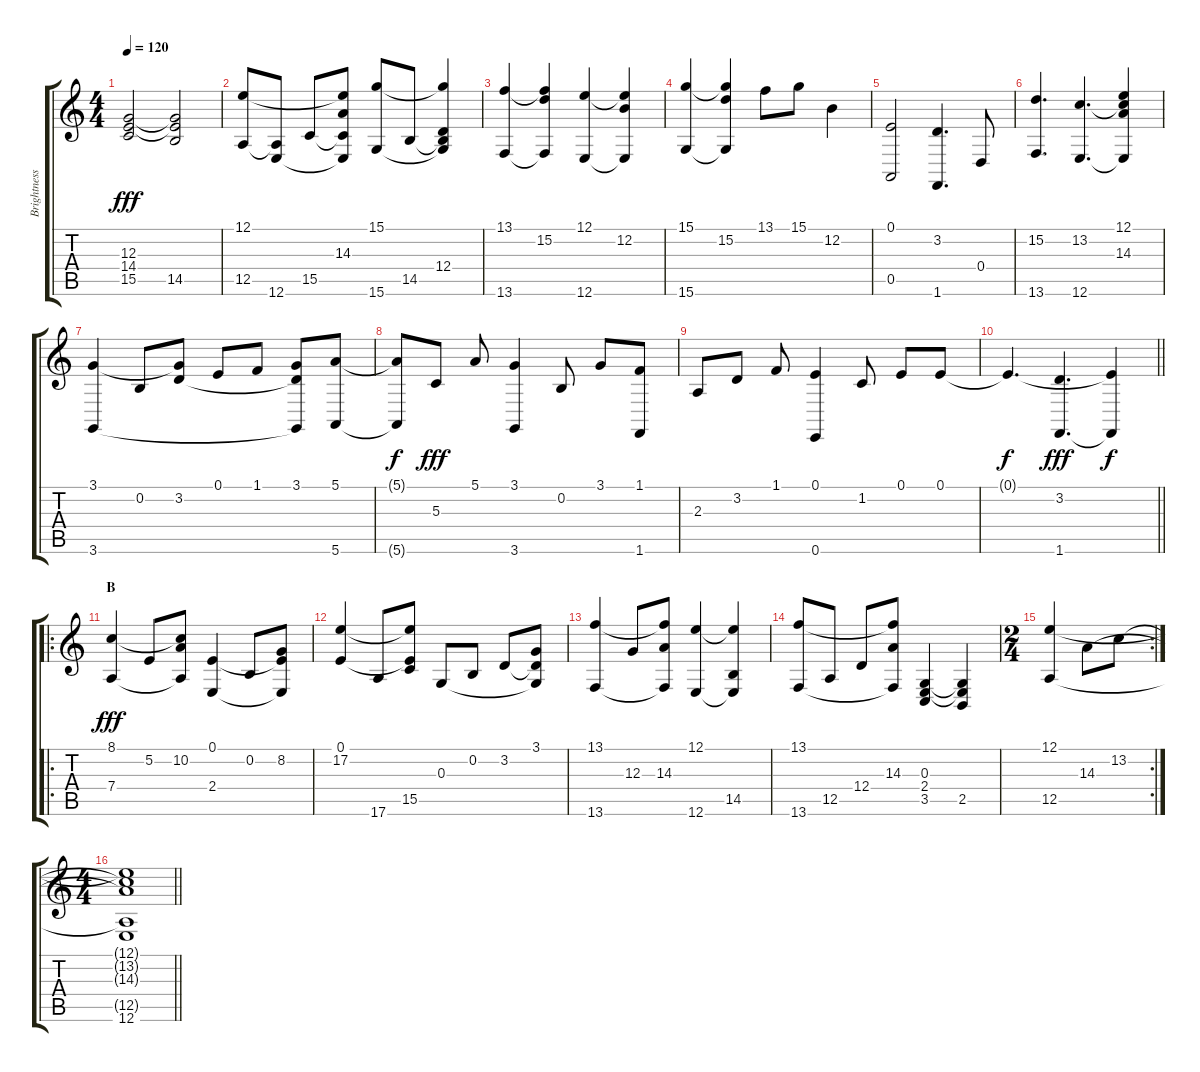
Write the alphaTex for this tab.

\track ("Brightness" "Brightness") {instrument fx5brightness}
\staff {score tabs}
\tuning (E4 B3 G3 D3 A2 E2) {hide}
\ts (4 4)
\tempo 120
\clef g2
\ks c
(12.3 14.4 15.5).2{dy fff} (12.3{t} 14.4{t} 14.5).2 |
(12.1 12.5).8 (12.5{t} 12.6).8 15.5.8 (12.1{t} 14.3 15.5{t} 12.6{t}).8 (15.1 15.6).8 14.5.8 (15.1{t} 12.4 14.5{t} 15.6{t}).4 |
(13.1 13.6).4 (13.1{t} 15.2 13.6{t}).4 (12.1 12.6).4 (12.1{t} 12.2 12.6{t}).4 |
(15.1 15.6).4 (15.1{t} 15.2 15.6{t}).4 13.1.8 15.1.8 12.2.4 |
(0.1 0.5).2 (3.2 1.6).4{d} 0.4.8 |
(15.2 13.6).4{d} (13.2 12.6).4{d} (12.1 13.2{t} 14.3 12.6{t}).4 |
(3.1 3.6).4 0.2.8 (3.1{t} 3.2).8 0.1.8 1.1.8 (3.1 3.2{t} 3.6{t}).8 (5.1 5.6).8 |
(5.1{t} 5.6{t}).8{dy f} 5.3.8{dy fff} 5.1.8 (3.1 3.6).4 0.2.8 3.1.8 (1.1 1.6).8 |
2.3.8 3.2.8 1.1.8 (0.1 0.6).4 1.2.8 0.1.8 0.1.8 |
\barLineRight lightlight
0.1{t}.4{d dy f} (3.2 1.6).4{d dy fff} (0.1{t} 1.6{t}).4{dy f} |
\ro
\section ("" "B")
(8.1 7.4).4{dy fff} 5.2.8 (8.1{t} 10.2 7.4{t}).8 (0.1 2.4).4 0.2.8 (0.1{t} 8.2 2.4{t}).8 |
(0.1 17.2).4 17.6.8 (0.1{t} 17.2{t} 15.5).8 0.3.8 0.2.8 3.2.8 (3.1 3.2{t} 0.3{t}).8 |
(13.1 13.6).4 12.3.8 (13.1{t} 14.3 13.6{t}).8 (12.1 12.6).4 (12.1{t} 14.5 12.6{t}).4 |
(13.1 13.6).8 12.5.8 12.4.8 (13.1{t} 14.3 13.6{t}).8 (0.3 2.4 3.5).4 (0.3{t} 2.4{t} 2.5).4 |
\rc 2
\ts (2 4)
(12.1 12.5).4 14.3.8 13.2.8 |
\ts (4 4)
\barLineRight lightlight
(12.1{t} 13.2{t} 14.3{t} 12.5{t} 12.6).1
